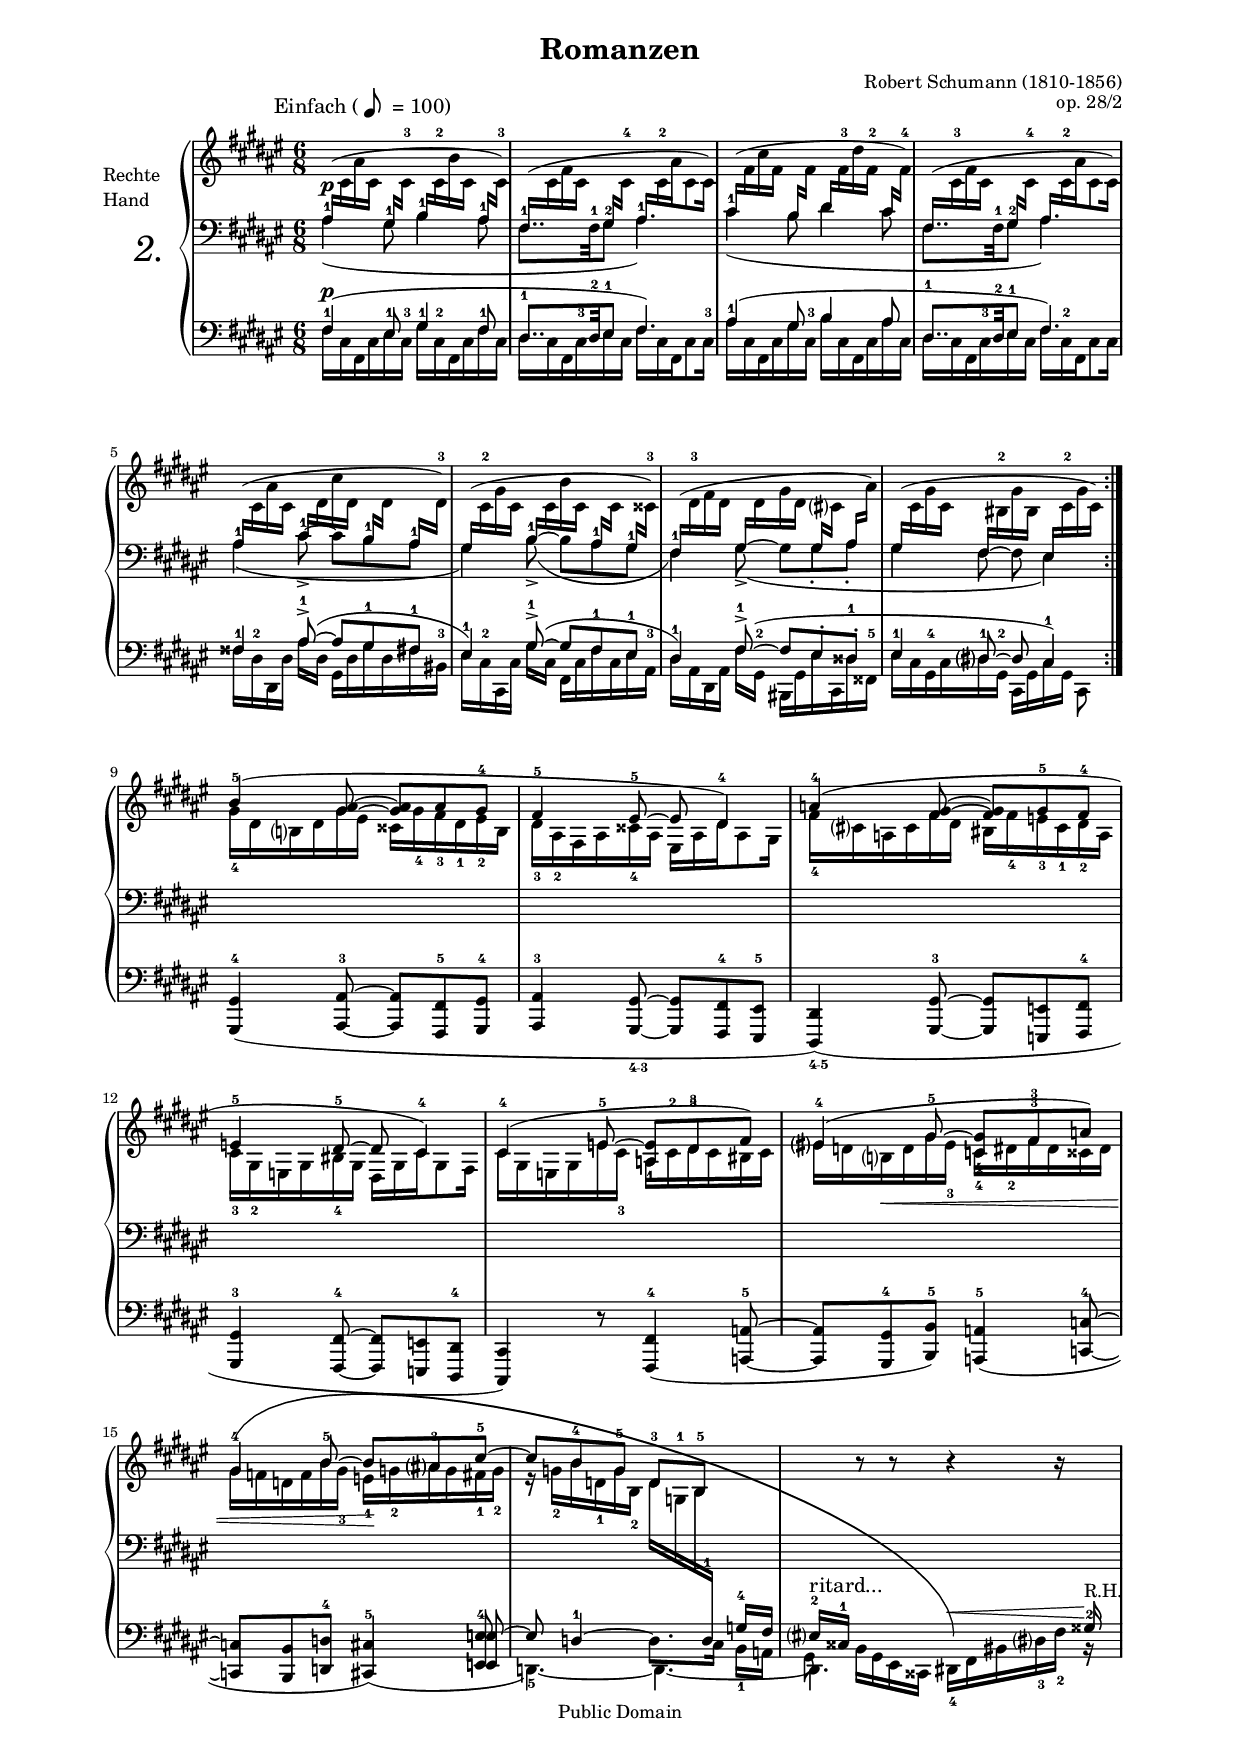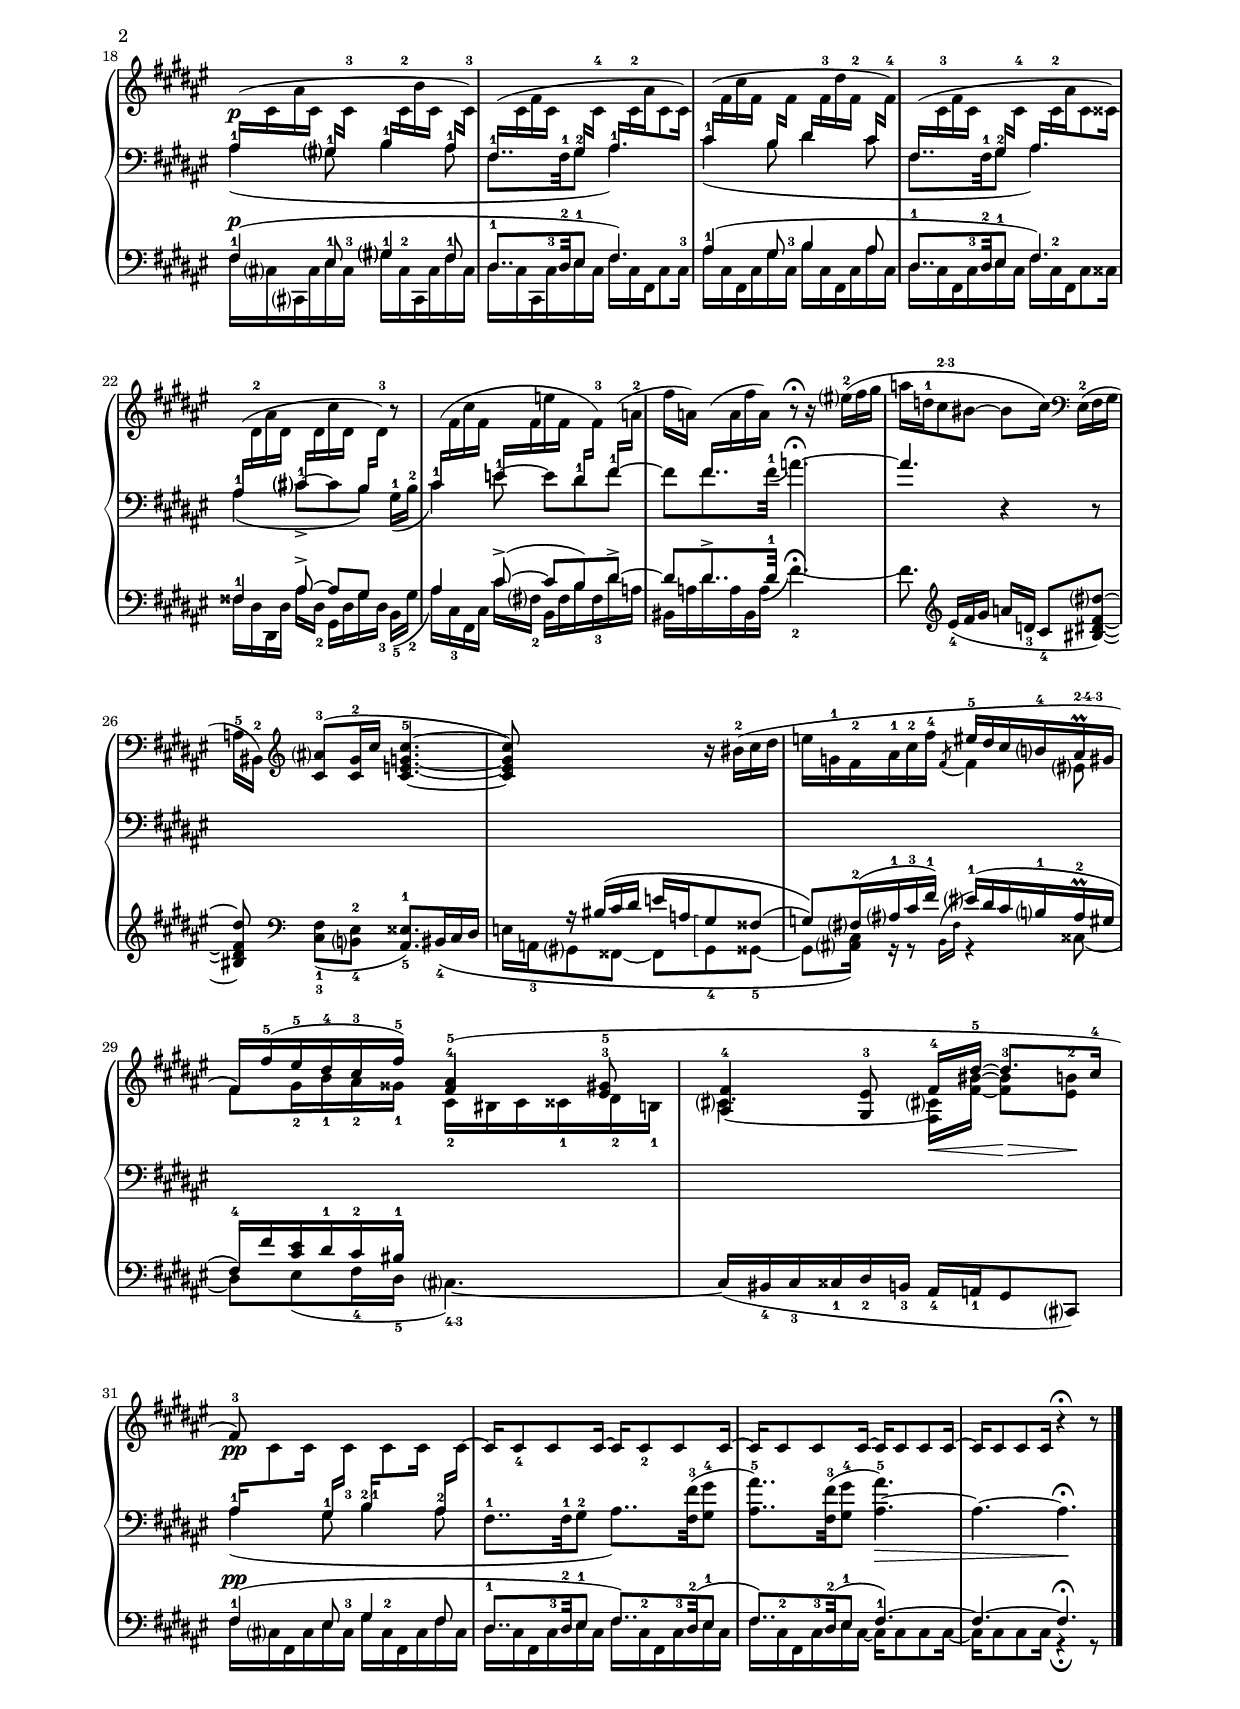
% NOT FINISHED!!!!

\include "deutsch.ly"

#(set-global-staff-size 16)

\version "2.7.39"

\header {
  title = "Romanzen"
  opus = "op. 28/2"
  composer = "Robert Schumann (1810-1856)"
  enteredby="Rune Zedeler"
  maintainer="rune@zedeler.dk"
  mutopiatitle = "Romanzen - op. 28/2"
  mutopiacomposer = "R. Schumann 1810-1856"
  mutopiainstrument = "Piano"
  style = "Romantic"
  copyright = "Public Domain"
}

u = { \change Staff = up  \stemDown }
m = { \change Staff = mid  \stemUp  }

%
% d = .. complains about note names.
% 
#(define d  #{ \change Staff = down  \stemUp #})

forcedBreak = \break

global =  { \key fis \major \time 6/8
  \set Score.beatLength =  #(ly:make-moment 3 8)
  \repeat volta 2 { s2.*8 } s2.*26 \bar "|."
}

righta =  \transpose c cis' {
 % \stemUp \slurUp \tieUp
 \stemUp
 \repeat volta 2 {
  \override TextScript   #'extra-offset = #'(-8.0 . 2.5)
  \m  a,16[^\p( \u c^\markup {
      \large "Einfach ("
      \note #"8" #1
      \large " = 100)" }
  a c ] \m  g,[ \u c^3 ] \m  b,[ \u c^2 b c] \m  a,[ \u c^3]) | 
  \revert TextScript #'extra-offset
  \m  f,[( \u c f c] \m  g,[ \u c^4] \m  a,[ \u c^2 a c8  c16)] | 
  \m  c16[( \u f c' f] \m  b,[ \u f] \m  d[ \u f^3 d' f^2] \m  c[ \u  f)^4] |
  \m  f,16[( \u c16^3 f c] \m  g,[ \u c^4] \m  a,[ \u c^2 a c8  c16)] |
  \m  a,[( \u c a c] \m  c[ \u d c' d] \m  b,[ \u d] \m  a,[ \u  d)^3] |
  \m  g,[( \u c^2 g c] \m  b,[ \u c b c] \m  a,[ \u c] \m  g,[ \u  cis)^3] |
  \m  f,[( \u d^3 f d] \m  g,[ \u d g d] \m  g,[ \u c] \m  a,[ \u  a)] |
  \m  g,[( \u c g c] \m  f,[ \u h,^2 g h,] \m  e,[ \u c^2 g  c)] |
 }
 \forcedBreak
 \stemUp \slurUp \tieUp
 b4^5( <a g>8~<a g> a g^4 |
 f4^5 e8^5~e  d4)^4 |
 as4^4( <g f>8~<g f> g^5 f^4 |
 es4^5 d8^5~d  c4)^4 |
 c^4( es8^5~<es as,_1> d^3  f) |
 e4^4( g8^5~<g ces_4> f^3  as) |
 g4^4 b8^5~b a c'^5~ |
 c' b^4 ges^5 des^3 b,^5 \d  ges,16[^4 f,] |
 e,^2^\markup { \large "ritard..." } cis,^1 \u r8 r r4 r16 \d gis,^2^"R.H."] |


 \forcedBreak
 \m  a,16[^\p( \u c a c] \m  g,[ \u c^3] \m  b,[ \u c^2 b c] \m  a,[ \u  c)^3 ]| 
 \m  f,[( \u c f c] \m  g,[ \u c^4] \m  a,[ \u c^2 a c8  c16)] | 
 \m  c16[( \u f c' f] \m  b,[ \u f] \m  d[ \u f^3 d' f^2] \m  c[ \u  f)]^4 | 
 \m  f,[( \u c^3 f c] \m  g,[ \u c^4] \m  a,[ \u c^2 a c8  cis16)] |
 \m  a,[( \u d^2 a d] \m  c[ \u d c' d] \m  b,[ \u  d)^3] r8 |
 \m  c16[( \u f c' f] \m  es[ \u f es' f] \m  d[ \u  f)^3] \m  f[( \u as^2] |
  f'[  as)] \m  f[( \u as f'  as)] r8^\fermata r16 e'^2( f' g' | \stemNeutral \tieNeutral
 as' des'^1 c'8^\markup { \finger "2-3" } h~h  c'16) \clef F  e,16[(^2 f, g,] |
 \forcedBreak

  as,[^5 h,,^2)] \clef G <c a^3>8[( <c g^2>16 c'] <c es ges c'^5>4.~
 <c es ges c'>8) s4 s8 r16 h^2( c' d' | 
 es' ges-1 f-2 a-1 c'-2 f'-4 \stemUp \tieUp e'-5 d' c' b-4 a^\prall^\markup { \finger "2-4-3" } g |
  f) f'-5( e'-5 d'-4 c'-3  f')-5 <f^4 a^5>4( <e^3 g^5>8 |
 <a, f^4>4 <g, e^3>8 f16^4 d'^5~ d'8.[ c'16^4] |
 \forcedBreak 
 << f8)^3_\pp \new Voice =  "another" { \m  a,16[ \u c8 c16] } >> \m  g,[ \u c_3] \m  b,[^\markup { \finger "2-1" } \u c8 c16] \m  a,[ \u c]~ | \stemNeutral
 c16 c8_4 c c16~c c8_2 c c16~ |
 c16 c8 c c16~c c8 c c16~ |
 c16 c8 c c16 r4^\fermata r8 | \bar "|."

}

rightb =  \transpose c cis' {
 \relative c { \stemDown \slurDown
  \repeat volta 2 {
   a4^1( g8^1 b4^1 a8^1 |
   f8..^1 f32^1 g8^2  a4.)^1 |
   c4^1( b8 d4 c8 |
   f,8.. f32^1 g8^2  a4.) |
   a4(^1 c8^1_\accent~c b^1 a^1 |
    g4) b8^1_\accent(~b a^1 g^1 |
    f4)^1 g8_\accent(~g g_. a_. |
   g4 f8~f  e4) |
  }
 }
 \u \slurUp
 g16_4 d b, d g e cis g_4 f_3 d_1 e_2 b, |
 d_3 a,_2 f, a, cis_4 a, e, a, d a,8 g,16 |
 f_4 c as, c f d h, f_4 es_3 c_1 d_2 as, |
 c_3 g,_2 es, g, h,_4 g, d, g, c g,8 f,16 |
 c g, es, g, es c_3 as, c^2 d^3 c h, c |
 e des b,\< des g e_3 ces_4 d_2 f^3 d cis d |
 \once \override PhrasingSlur   #'extra-offset = #'(0 . 3)
 g\( fes des fes b g_3 es_1\! ges_2 a^3 ges f_1 ges_2 |
 r ges_2 b des_1 ges b,_2 des ges,^1 b, \d des,^1 \stemDown \transpose c' c { b,[_1 as,] |
 g,8  b,16[ g, e, cis,]  d,\)_4 \< f, h, d_3 f_2  r16\! }

 \change Staff=mid
 \relative c { \stemDown \slurDown
  a4^1( g8^1 b4^1 a8^1 |
  f8..^1 f32^1 g8^2  a4.)^1 |
  c4^1( b8 d4 c8 |
  f,8.. f32^1 g8^2  a4.) |
  a4^1( c8^1_\accent~[c b)] g16^1([ b^2] |
   c4)^1 es8^1~es d^1 f^1~ |
  \override PianoStaff.Arpeggio  #'direction = #UP
  f f8.. f32^1( as4.)^\fermata\arpeggio ~ |
  \revert PianoStaff.Arpeggio #'direction
  \stemUp \tieUp as r4 r8 |
 }
  s2. s
 \u s4. \grace {
  \override Stem   #'stroke-style = #"grace"
  f8(
  \revert Stem #'stroke-style }
  f4) e8 |
 f g16_2 b_1 a_2 gis_1 c_2 h, c cis_1 d_2 b,_1 |
 \tieDown c4.~<f, c  >16\< \tieNeutral <f h>~ < f^3 h >8[\>\! < e b^2> \!] |
 \change Staff=mid
 \transpose c' c {
  a4^1( g8^1 b4 a8^2 |
  f8..^1 f32^1 g8^2  a8..)   \slurUp <f f'^3>32( <g g'^4>8 |
  <a a'^5>8..) <f f'^3>32( <g g'^4>8 <a a'^5 >4.\>) ~ |
  a~ a\!^\fermata \bar "|."
 }
}

lefta =  \transpose c cis {
 \stemUp \slurUp \tieUp
 \repeat volta 2 {
  f4^1( e8^1 g4^1 f8^1 |
  d8..^1 d32^2 e8^1  f4.) |
  a4^1( g8 b4 a8 |
  d8..^1 d32^2 e8^1  f4.) |
  fis4^1 a8^1^\accent(~a g^1 f^1 |
   e4)^1 g8^1^\accent(~g f^1 e^1 |
   d4)^1 f8^1^\accent(~f e^. dis^1^. |
  e4^1 d8^1~d  c4)^1 |
 }
 \d \tieNeutral \slurDown
 <<
 \transpose c' c {
  g4 a8~a f g | a4 g8~g f e |
  d4 g8~g es f | g4 f8~f es d |
  c4 r8 f4 as8~ | as g b as4 ces'8~ |
  ces' b des' c'4 \new Voice =  "another" { \stemUp \tieUp <es' es>8~ |
  es' des'4^1~ \stemDown  des'8.[ c'16] }
 }
 \transpose c' c, {
  g4(-4 a8-3~a f-5 g-4 | a4-3 g8-\markup { \finger "4-3" } ~g f-4 e-5 |
   d4)-\markup { \finger "4-5" }( g8-3~g es f-4 | g4-3 f8-4~f es d-4 |
   c4) r8 f4-4( as8-5~ | as g-4  b)-5 as4-5( ces'8-4~ |
  ces' b des'-4  c'4)-5( <es'-4 es''>8 |
  \stemDown \tieDown  des'4.)_5~des'~ |
  \override NoteColumn   #'horizontal-shift = #-1 des' s
 }
 >>
 \change Staff=down \stemUp \slurUp \tieUp \phrasingSlurUp
 f4^1( e8^1 g4^1 f8^1 |
 d8..^1 d32^2 e8^1  f4.) |
 a4^1( g8 b4 a8 |
 d8..^1 d32^2 e8^1  f4.) |
 fis4 a8^\accent~a g s |
 a4 c'8^\accent(~c'  b) d'^\accent~ |
 d' d'8..^\accent d'32-1 s4. |
 s2.*2
 s8 r16 h\( c' d' es' as g8\arpeggio  fis(
 ges)\) f16-2( a-1 c'-3  f')-1 \grace {
  \override Stem   #'stroke-style = #"grace"
  \stemDown \slurUp  b,[( f] \stemUp 
  \revert Stem #'stroke-style }
  e')-1( d' c' b-1 a-2\prall g 
  f16)-4 f' <c' e'> d'-1 c'-2 h-1 s4.
 s2.
 f4^1( e8 g4 f8 |
 d8..^1 d32-2 e8^1  f8..) d32^2( e8^1 |
  f8..) d32-2( e8^1  f4.)^1 ~ |
 f~ f\fermata |
}

leftb =  \transpose c cis {
 \stemDown \slurDown \tieDown
 \repeat volta 2 {
  f16^\p c f, c e c-3 g c-2 f, c f c |
  d c f, c-3 e c f c f, c8 c16-3 |
  a16 c f, c g c-3 b c f, c a c |
  d c f, c-3 e c f c-2 f, c8 c16 |
  fis d-2 d, d  a[ d] g, d g d f h,-3 |
  e c-2 c, c  g[ c] f, c f c e a,-3 |
  d a, d, a,  f[ g,-2] h,, g, e c, dis fis,-5 |
  e c g,-4 c d g,-2  c,[ g, c g,] c,8 |
 }

 s2.*9 |

 f16^\p c c, c e c-3 g c-2 c, c f c |
 d c c, c-3 e c f c f, c8 c16-3 |
 a16 c f, c g c-3 b c f, c a c |
 d c f, c-3 e c f c-2 f, c8 cis16 |
 fis^1 d d, d  a[ d_2] g, d g d_3  b,[_5( g_2] |
  a) c_3 f, c  c'[ f_2] b, f b f_3 d' as |
 h, as d' as h, as( f'4.)^\fermata\arpeggio_2 ~
 \d \stemDown f'8. \clef G \stemNeutral \tieNeutral \phrasingSlurDown
   \transpose c c' { e16[_4( f g]  as[ des_3]  c8[_4 <h, d f d'>)]~ |
 <h, d f d'>} \clef F <c_3 f_1>[( <b,_4 e^2>] <a,_5 eis^1>8.) h,16_4\( c d |
 \voiceTwo
 es as,_3 g,8 fis,~fis, g,_4\arpeggio gis,_5~ |
 gis, <a, c>16\) r16 r8 r4 cis8( |
  d) e( f16_4 d_5  c4.)_ \markup { \finger "4-3" }~ |
 \oneVoice
 c16( h,_4 c_3 cis_1 d_2 b,_3 a,_4 as,_1 g,8  c,8) |
 \change Staff = down \stemDown \tieDown
 f16^\pp c f, c e c-3 g c-2 f, c f c |
 d c f, c-3 e c f c-2 f, c-3 e c |
 f c-2 f, c-3 e c ~ c c8 c c16 ~ |
 c c8 c c16 r4_\fermata r8 \bar "|." |
}


\paper {
    indent = 0.5 \in
    % textheight = 29.8 \cm
    pagenumber = no
    line-width = 17.0 \cm
}  
		       
\score { 
  \context PianoStaff <<
    #(set-accidental-style 'piano-cautionary)
    \override PianoStaff.NoteCollision   #'merge-differently-dotted = ##t
    \set PianoStaff.connectArpeggios = ##t
    \override PianoStaff.Arpeggio #'stencil = #ly:arpeggio::brew-chord-bracket

    \override PianoStaff.InstrumentName #'font-size = #6
    \override PianoStaff.InstrumentName #'font-shape = #'italic
    \override PianoStaff.InstrumentName #'font-magnification = #3
    
    \set PianoStaff.instrument = "  2."
    \new Staff =  "up" {
      \override Staff.DynamicLineSpanner   #'direction = #DOWN
      \clef G <<\global \new Voice =  "upv" \righta >>
    }
    \new Staff =  "mid" {
    \override Staff.InstrumentName #'font-size = #0
    \override Staff.InstrumentName #'font-shape = #'upright
    \override Staff.InstrumentName #'font-magnification = #1
    \override Staff.InstrumentName #'extra-offset = #'(0 . 6)
   % \set Staff.instrument = "\\begin{turn}{-90}{Rechte Hand}\\end{turn}"
    \set Staff.instrument = \markup { \column { Rechte Hand }  \hspace #2 }
      \clef F <<\global \new Voice =  "midv" \rightb>>
    }
      \new Staff =  "down" {
        \override Staff.DynamicLineSpanner   #'direction = #UP
        \clef F
	<< \global \new Voice \lefta \new Voice \leftb >>
    }
  >>
  \layout { 
    \context {
      \RemoveEmptyStaffContext
    }
    \context {
      \Score
      \override SpacingSpanner #'common-shortest-duration = #(ly:make-moment 1 8)
    }
    \context {
      \PianoStaff
      \override VerticalAlignment #'forced-distance = #13.0
    }
  }
  \midi { \tempo 8=100 }
}


